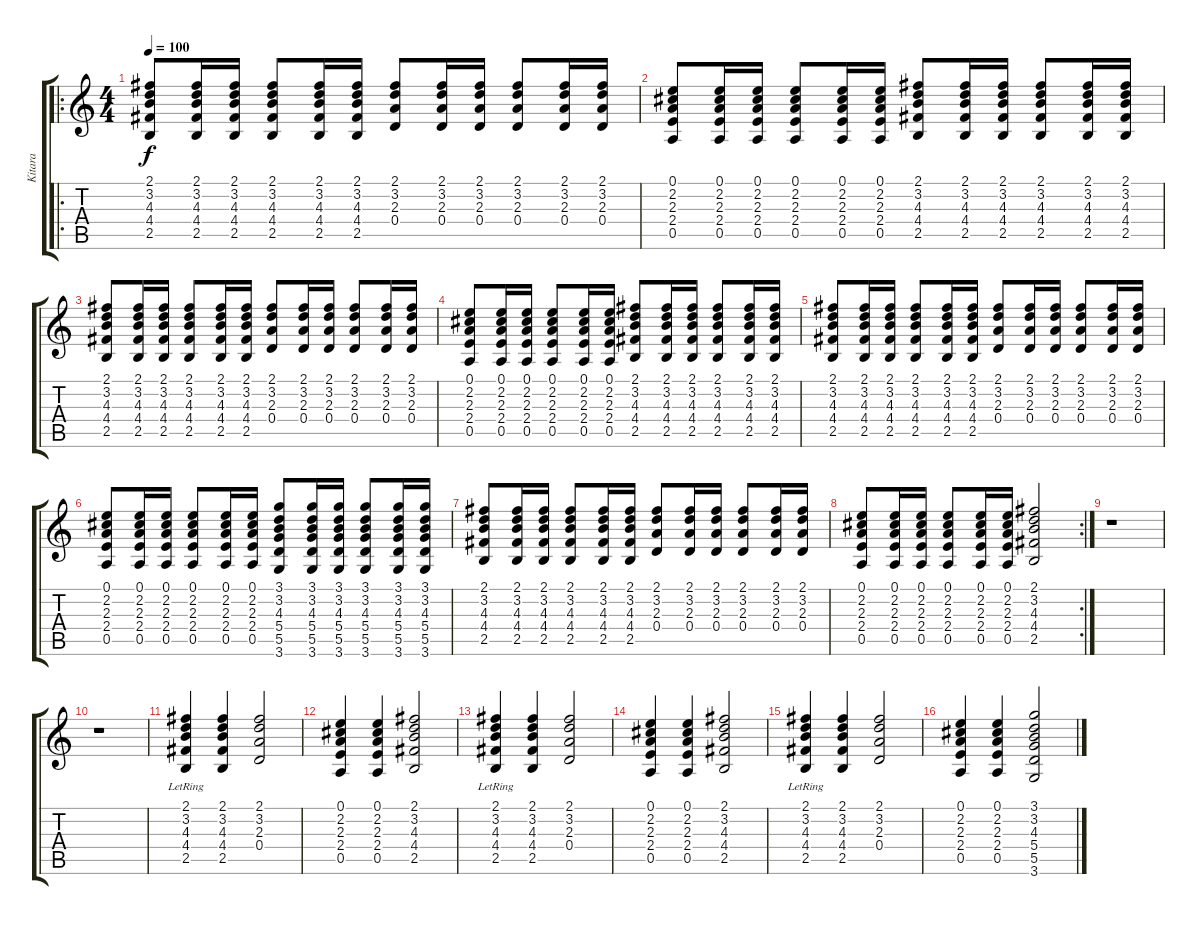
\track ("Kitara" "Kitara") {instrument electricguitarclean}
\staff {score tabs}
\tuning (E4 B3 G3 D3 A2 E2) {hide}
\ro
\ts (4 4)
\tempo 100
\clef g2
\ks c
(2.1 3.2 4.3 4.4 2.5).8{dy f} (2.1 3.2 4.3 4.4 2.5).16 (2.1 3.2 4.3 4.4 2.5).16 (2.1 3.2 4.3 4.4 2.5).8 (2.1 3.2 4.3 4.4 2.5).16 (2.1 3.2 4.3 4.4 2.5).16 (2.1 3.2 2.3 0.4).8 (2.1 3.2 2.3 0.4).16 (2.1 3.2 2.3 0.4).16 (2.1 3.2 2.3 0.4).8 (2.1 3.2 2.3 0.4).16 (2.1 3.2 2.3 0.4).16 |
(0.1 2.2 2.3 2.4 0.5).8 (0.1 2.2 2.3 2.4 0.5).16 (0.1 2.2 2.3 2.4 0.5).16 (0.1 2.2 2.3 2.4 0.5).8 (0.1 2.2 2.3 2.4 0.5).16 (0.1 2.2 2.3 2.4 0.5).16 (2.1 3.2 4.3 4.4 2.5).8 (2.1 3.2 4.3 4.4 2.5).16 (2.1 3.2 4.3 4.4 2.5).16 (2.1 3.2 4.3 4.4 2.5).8 (2.1 3.2 4.3 4.4 2.5).16 (2.1 3.2 4.3 4.4 2.5).16 |
(2.1 3.2 4.3 4.4 2.5).8 (2.1 3.2 4.3 4.4 2.5).16 (2.1 3.2 4.3 4.4 2.5).16 (2.1 3.2 4.3 4.4 2.5).8 (2.1 3.2 4.3 4.4 2.5).16 (2.1 3.2 4.3 4.4 2.5).16 (2.1 3.2 2.3 0.4).8 (2.1 3.2 2.3 0.4).16 (2.1 3.2 2.3 0.4).16 (2.1 3.2 2.3 0.4).8 (2.1 3.2 2.3 0.4).16 (2.1 3.2 2.3 0.4).16 |
(0.1 2.2 2.3 2.4 0.5).8 (0.1 2.2 2.3 2.4 0.5).16 (0.1 2.2 2.3 2.4 0.5).16 (0.1 2.2 2.3 2.4 0.5).8 (0.1 2.2 2.3 2.4 0.5).16 (0.1 2.2 2.3 2.4 0.5).16 (2.1 3.2 4.3 4.4 2.5).8 (2.1 3.2 4.3 4.4 2.5).16 (2.1 3.2 4.3 4.4 2.5).16 (2.1 3.2 4.3 4.4 2.5).8 (2.1 3.2 4.3 4.4 2.5).16 (2.1 3.2 4.3 4.4 2.5).16 |
(2.1 3.2 4.3 4.4 2.5).8 (2.1 3.2 4.3 4.4 2.5).16 (2.1 3.2 4.3 4.4 2.5).16 (2.1 3.2 4.3 4.4 2.5).8 (2.1 3.2 4.3 4.4 2.5).16 (2.1 3.2 4.3 4.4 2.5).16 (2.1 3.2 2.3 0.4).8 (2.1 3.2 2.3 0.4).16 (2.1 3.2 2.3 0.4).16 (2.1 3.2 2.3 0.4).8 (2.1 3.2 2.3 0.4).16 (2.1 3.2 2.3 0.4).16 |
(0.1 2.2 2.3 2.4 0.5).8 (0.1 2.2 2.3 2.4 0.5).16 (0.1 2.2 2.3 2.4 0.5).16 (0.1 2.2 2.3 2.4 0.5).8 (0.1 2.2 2.3 2.4 0.5).16 (0.1 2.2 2.3 2.4 0.5).16 (3.1 3.2 4.3 5.4 5.5 3.6).8 (3.1 3.2 4.3 5.4 5.5 3.6).16 (3.1 3.2 4.3 5.4 5.5 3.6).16 (3.1 3.2 4.3 5.4 5.5 3.6).8 (3.1 3.2 4.3 5.4 5.5 3.6).16 (3.1 3.2 4.3 5.4 5.5 3.6).16 |
(2.1 3.2 4.3 4.4 2.5).8 (2.1 3.2 4.3 4.4 2.5).16 (2.1 3.2 4.3 4.4 2.5).16 (2.1 3.2 4.3 4.4 2.5).8 (2.1 3.2 4.3 4.4 2.5).16 (2.1 3.2 4.3 4.4 2.5).16 (2.1 3.2 2.3 0.4).8 (2.1 3.2 2.3 0.4).16 (2.1 3.2 2.3 0.4).16 (2.1 3.2 2.3 0.4).8 (2.1 3.2 2.3 0.4).16 (2.1 3.2 2.3 0.4).16 |
\rc 2
(0.1 2.2 2.3 2.4 0.5).8 (0.1 2.2 2.3 2.4 0.5).16 (0.1 2.2 2.3 2.4 0.5).16 (0.1 2.2 2.3 2.4 0.5).8 (0.1 2.2 2.3 2.4 0.5).16 (0.1 2.2 2.3 2.4 0.5).16 (2.1 3.2 4.3 4.4 2.5).2 |
r.1 |
r.1 |
(2.1{lr} 3.2 4.3 4.4 2.5).4 (2.1 3.2 4.3 4.4 2.5).4 (2.1 3.2 2.3 0.4).2 |
(0.1 2.2 2.3 2.4 0.5).4 (0.1 2.2 2.3 2.4 0.5).4 (2.1 3.2 4.3 4.4 2.5).2 |
(2.1{lr} 3.2 4.3 4.4 2.5).4 (2.1 3.2 4.3 4.4 2.5).4 (2.1 3.2 2.3 0.4).2 |
(0.1 2.2 2.3 2.4 0.5).4 (0.1 2.2 2.3 2.4 0.5).4 (2.1 3.2 4.3 4.4 2.5).2 |
(2.1{lr} 3.2 4.3 4.4 2.5).4 (2.1 3.2 4.3 4.4 2.5).4 (2.1 3.2 2.3 0.4).2 |
(0.1 2.2 2.3 2.4 0.5).4 (0.1 2.2 2.3 2.4 0.5).4 (3.1 3.2 4.3 5.4 5.5 3.6).2
